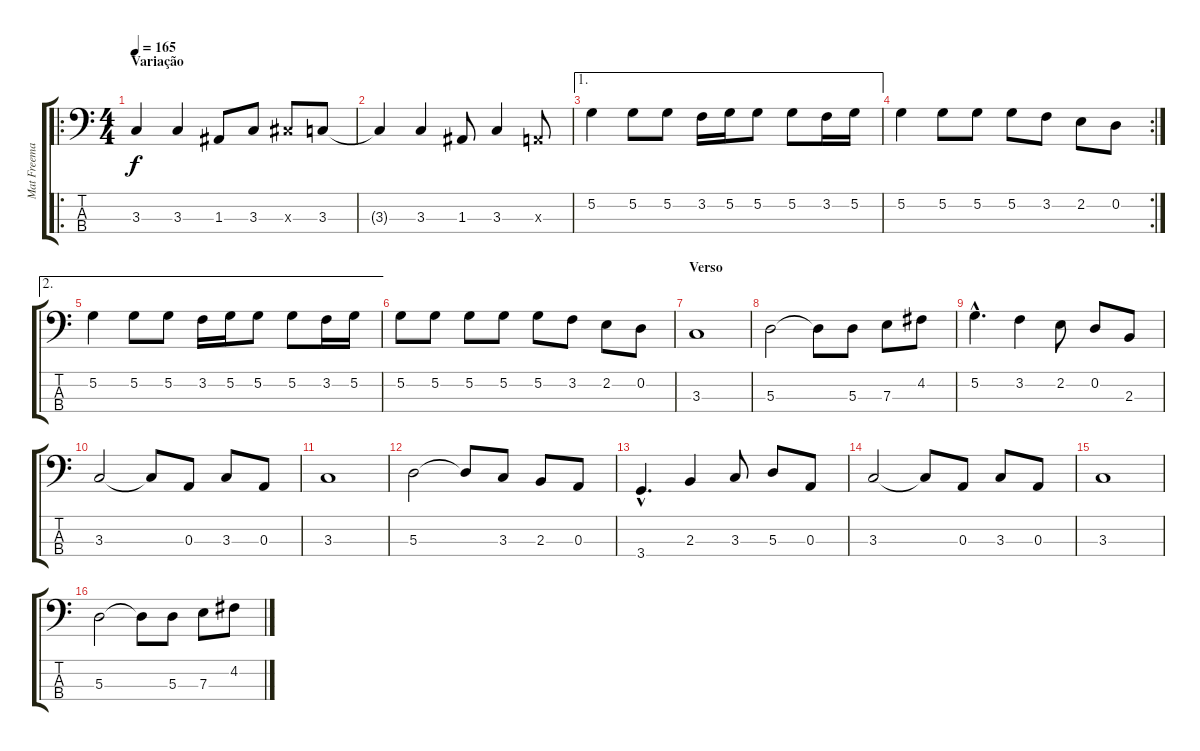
\track ("Mat Freeman" "Mat Freema") {instrument electricbasspick}
\staff {score tabs}
\tuning (G2 D2 A1 E1) {hide}
\ro
\ts (4 4)
\section ("" "Variação")
\tempo 165
\clef f4
\ks c
3.3.4{dy f} 3.3.4 1.3.8 3.3.8 4.3{x}.8 3.3.8 |
3.3{t}.4 3.3.4 1.3.8 3.3.4 0.3{x}.8 |
\ae 1
5.2.4 5.2.8 5.2.8 3.2.16 5.2.16 5.2.8 5.2.8 3.2.16 5.2.16 |
\rc 2
5.2.4 5.2.8 5.2.8 5.2.8 3.2.8 2.2.8 0.2.8 |
\ae 2
5.2.4 5.2.8 5.2.8 3.2.16 5.2.16 5.2.8 5.2.8 3.2.16 5.2.16 |
5.2.8 5.2.8 5.2.8 5.2.8 5.2.8 3.2.8 2.2.8 0.2.8 |
\section ("" "Verso")
3.3.1 |
5.3.2 5.3{t}.8 5.3.8 7.3.8 4.2.8 |
5.2{hac}.4{d} 3.2.4 2.2.8 0.2.8 2.3.8 |
3.3.2 3.3{t}.8 0.3.8 3.3.8 0.3.8 |
3.3.1 |
5.3.2 5.3{t}.8 3.3.8 2.3.8 0.3.8 |
3.4{hac}.4{d} 2.3.4 3.3.8 5.3.8 0.3.8 |
3.3.2 3.3{t}.8 0.3.8 3.3.8 0.3.8 |
3.3.1 |
5.3.2 5.3{t}.8 5.3.8 7.3.8 4.2.8
